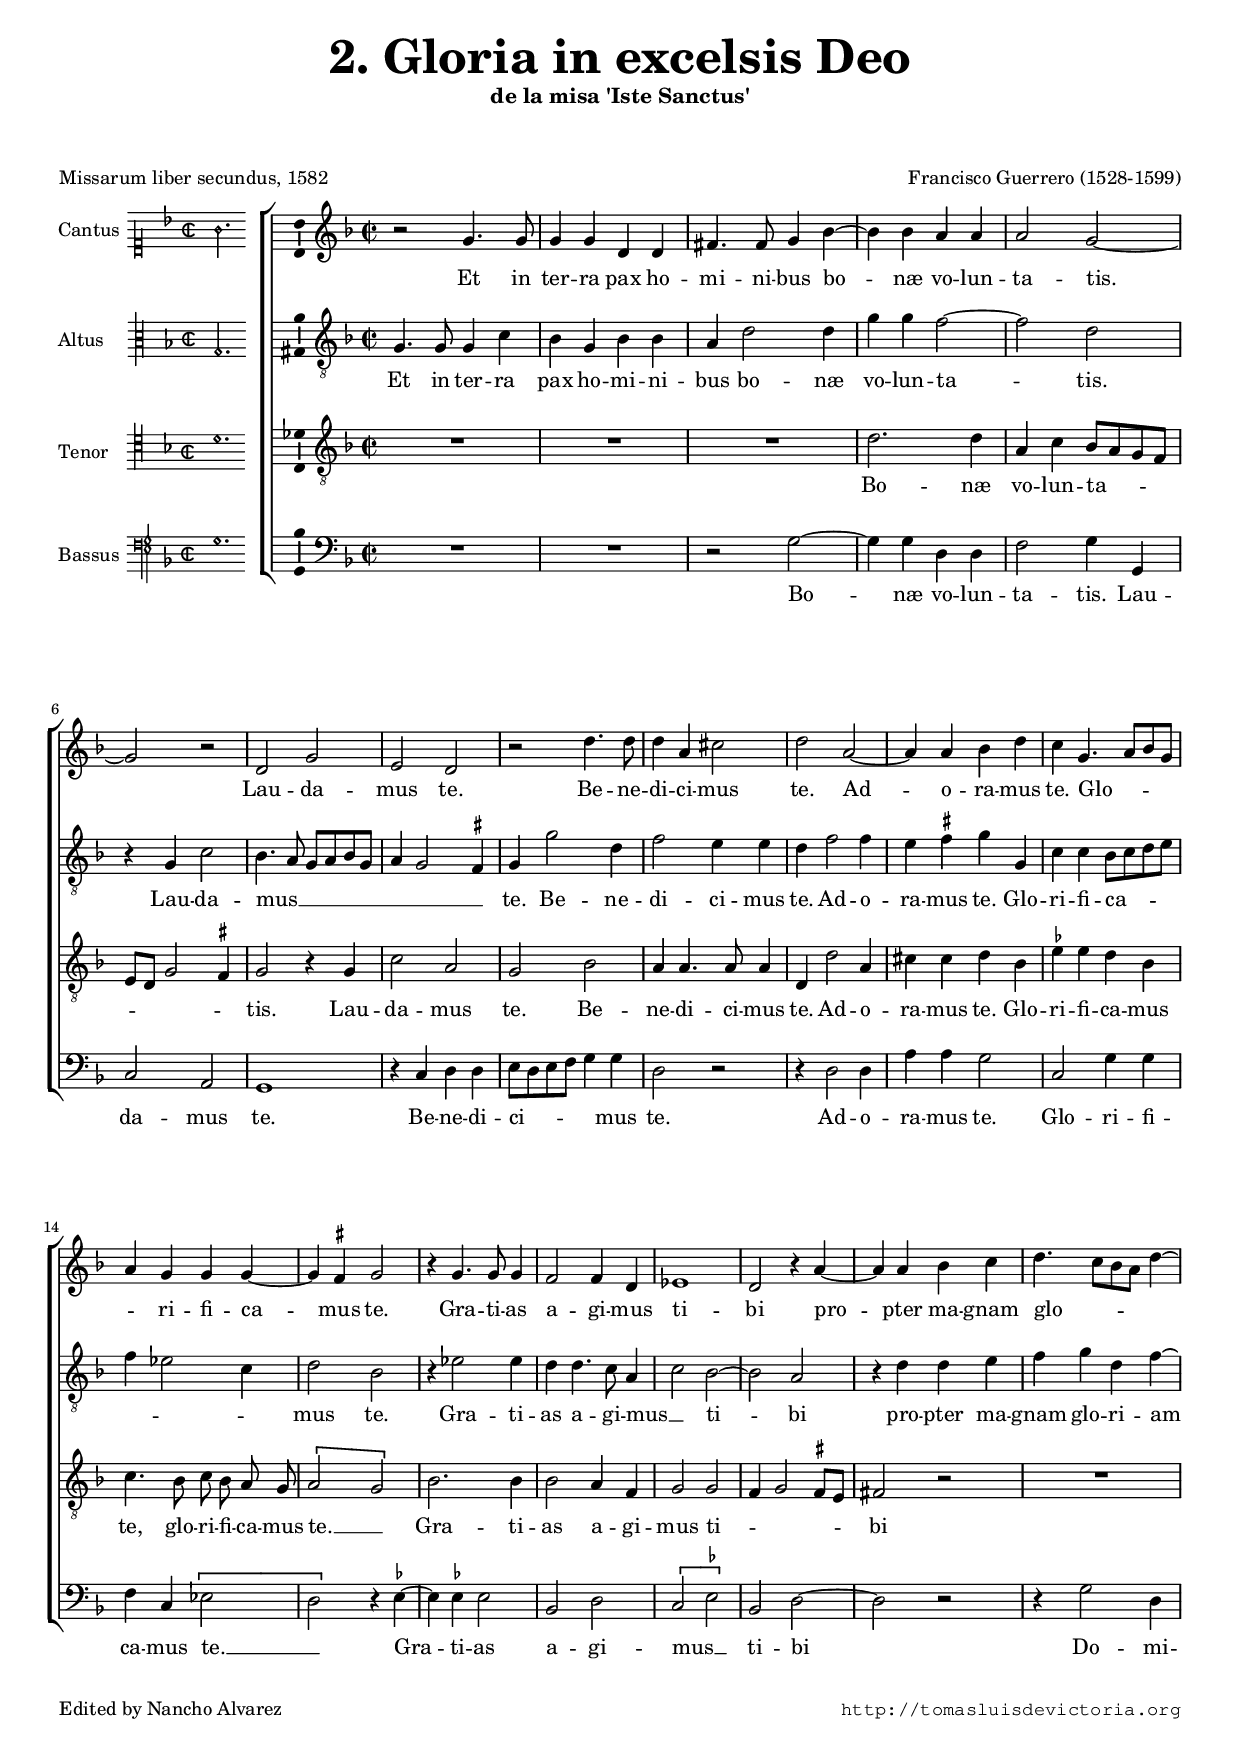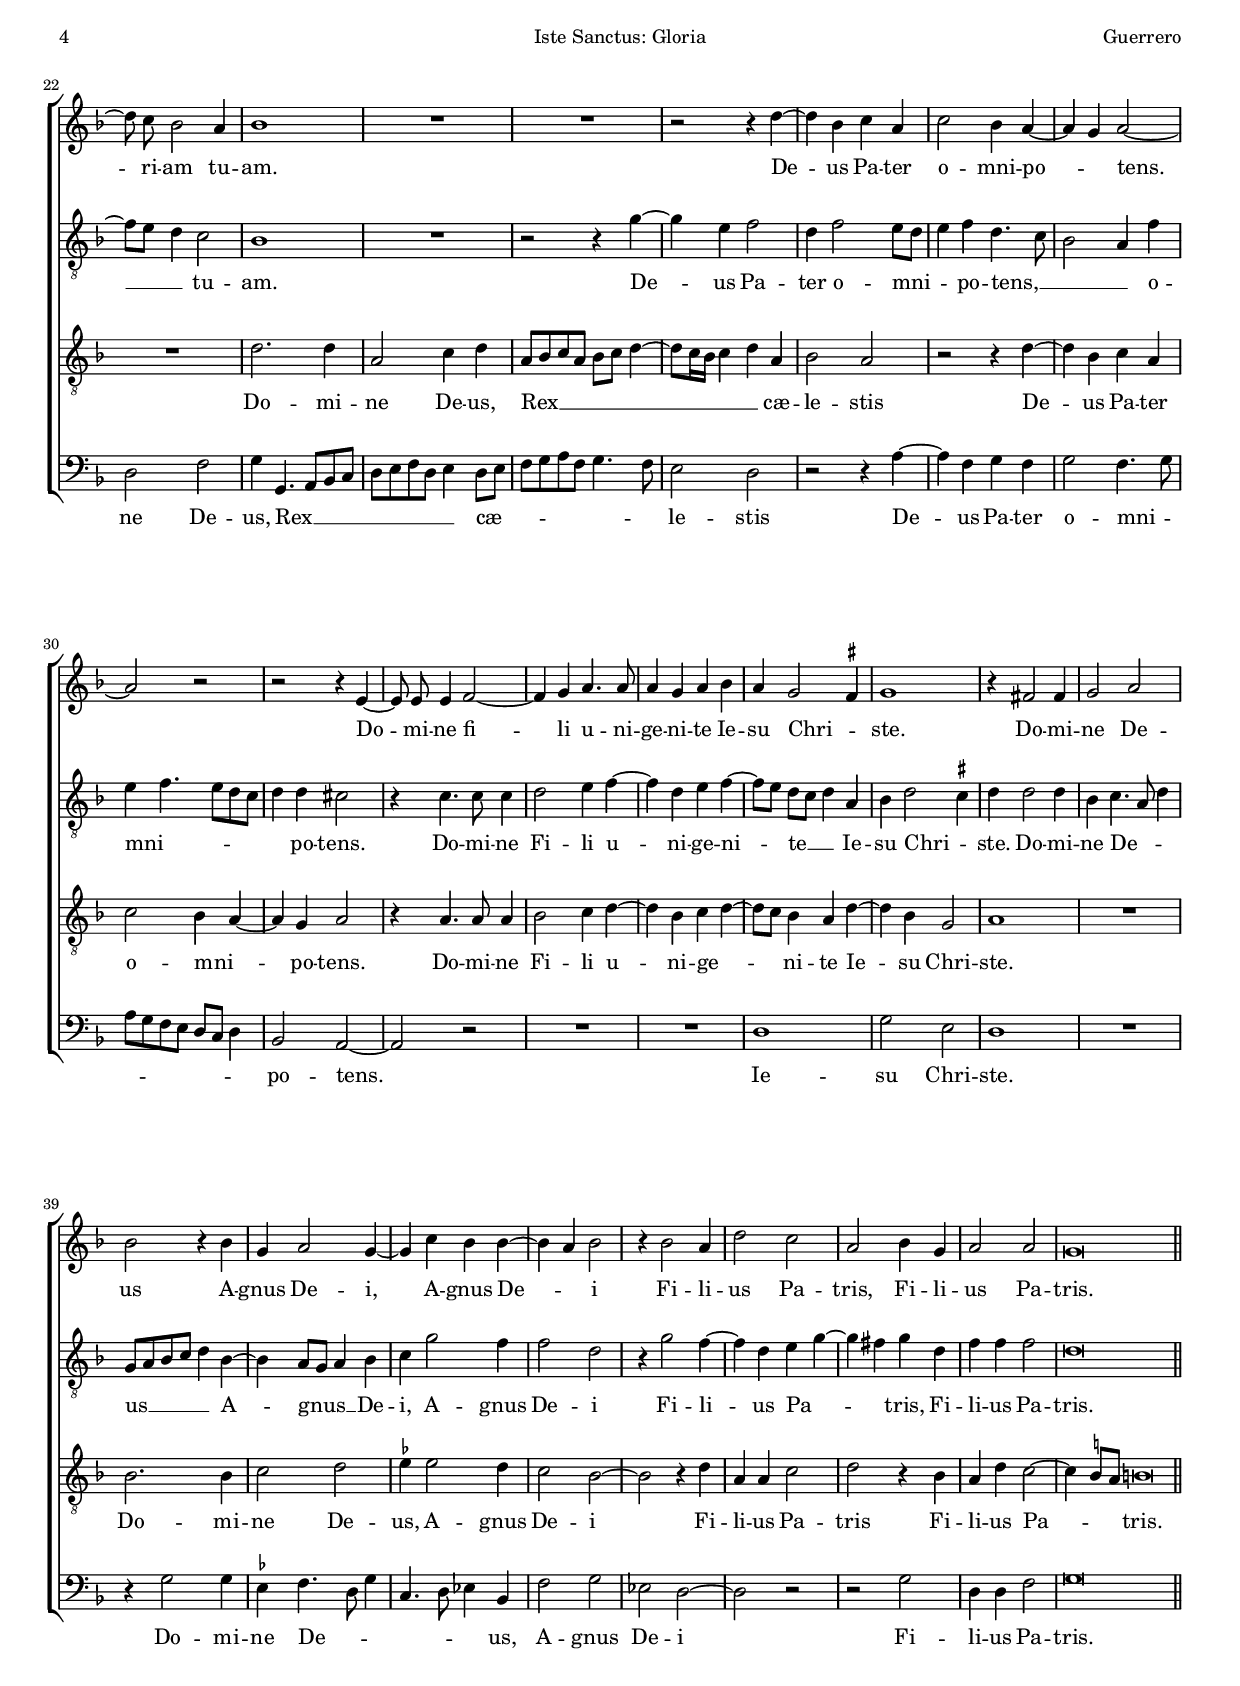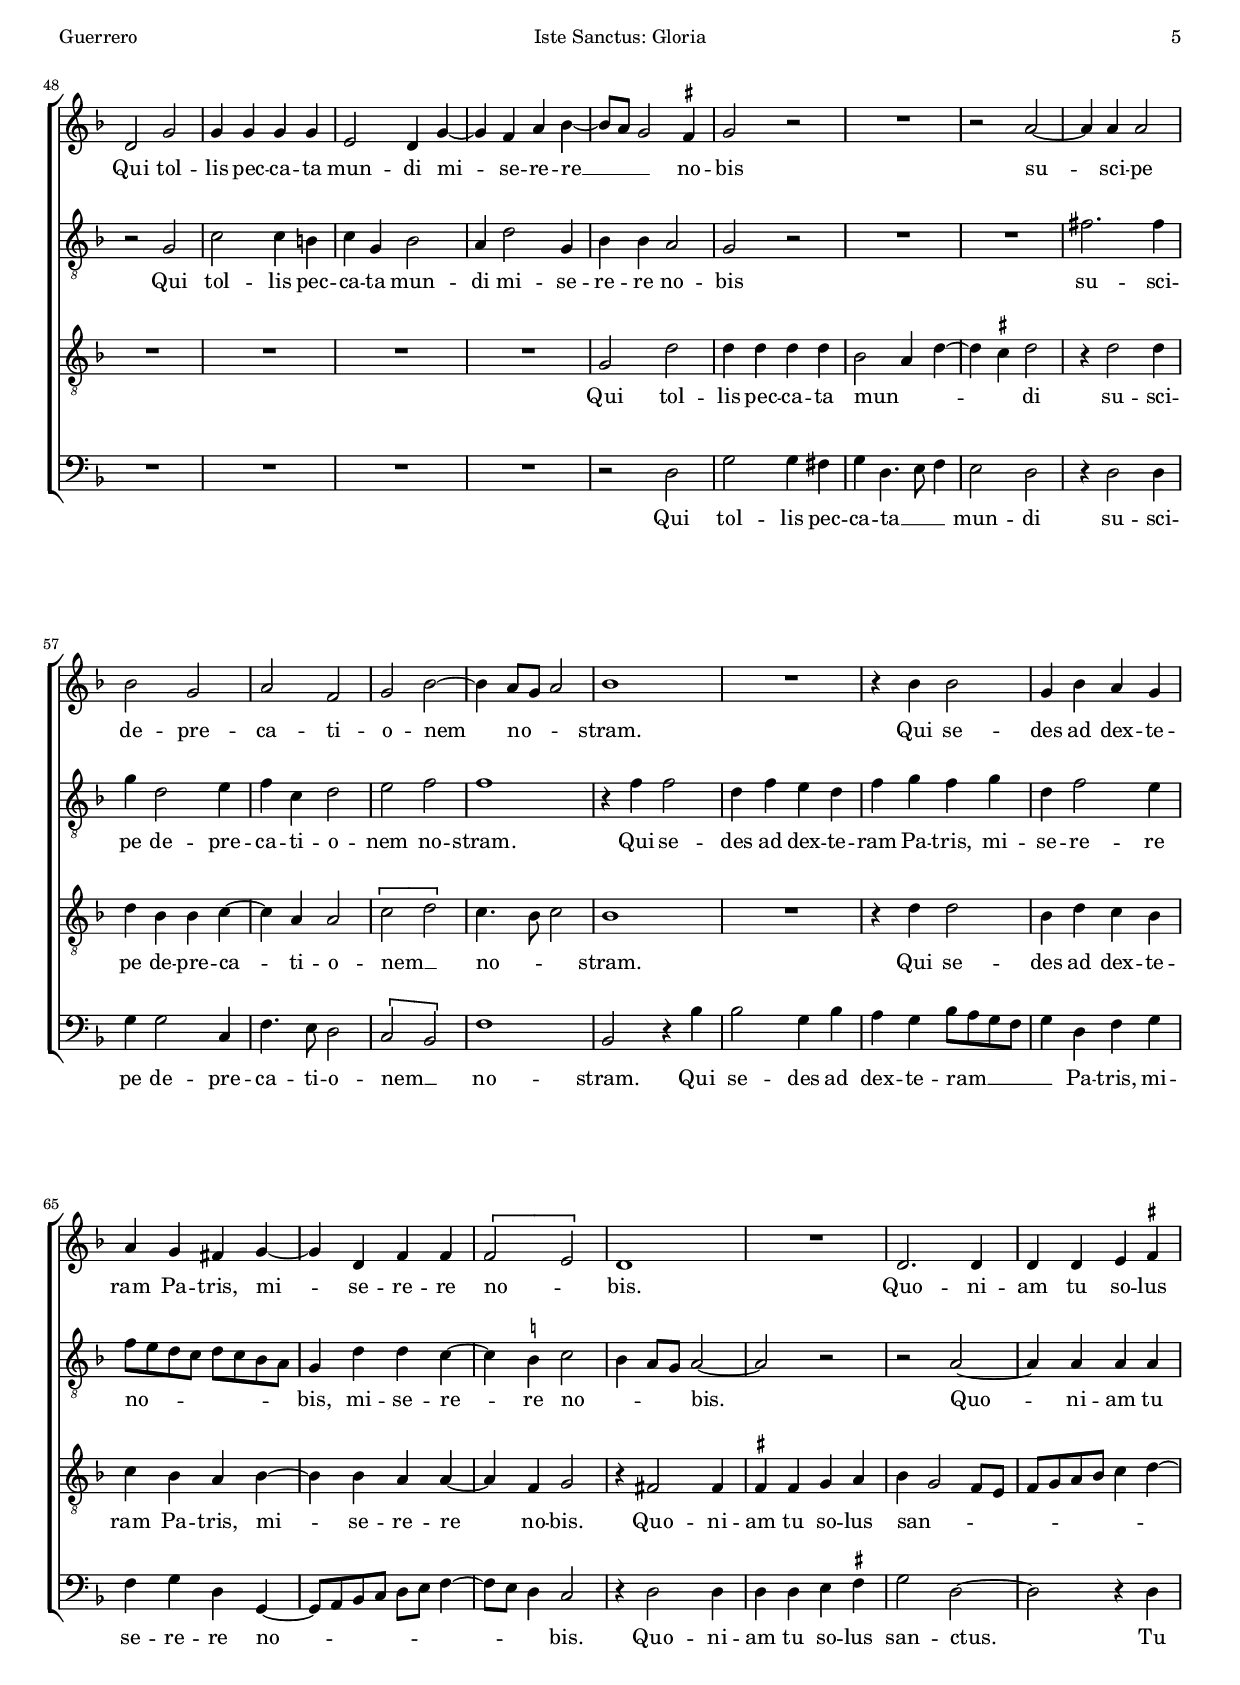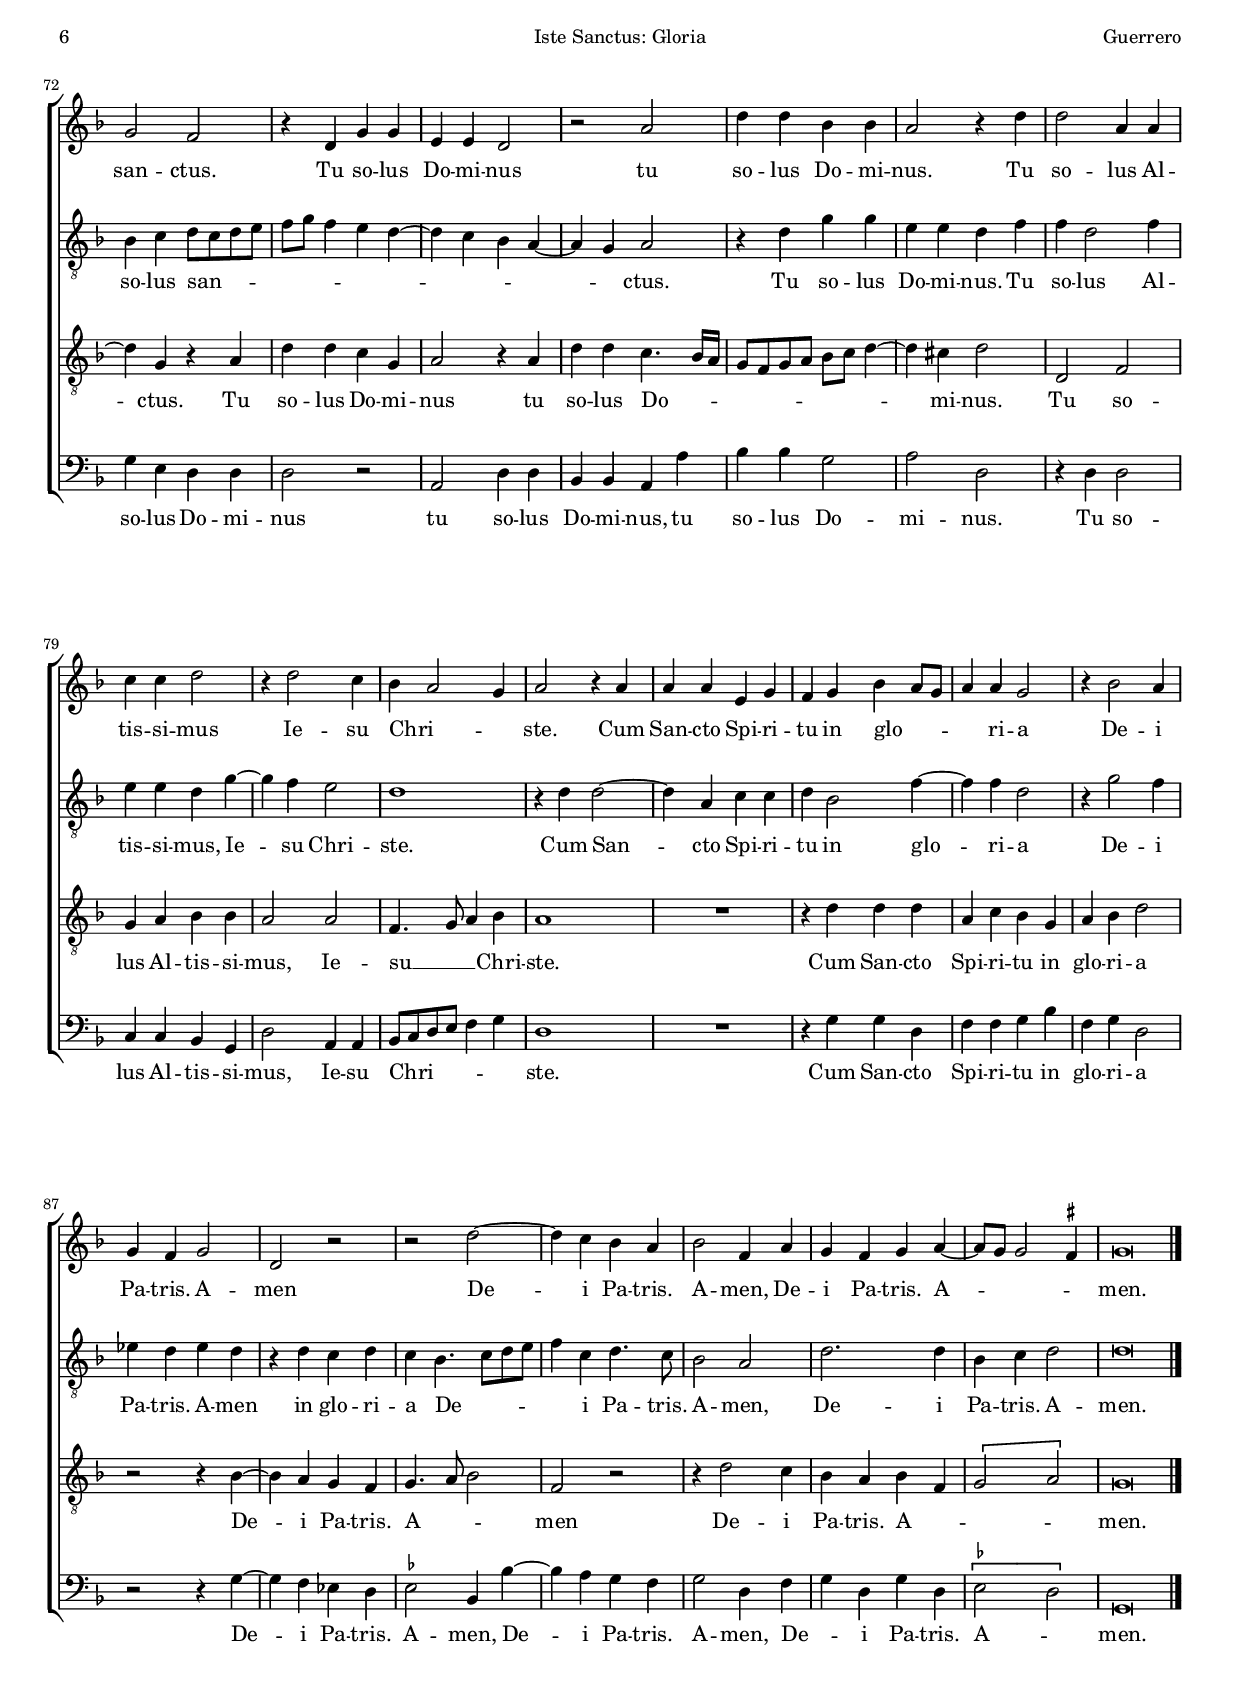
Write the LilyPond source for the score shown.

\version "2.18.0"

#(set-default-paper-size "a4")
#(set-global-staff-size 16.4)
#(ly:set-option 'point-and-click #f)
%mobile -s15.0 -i3.2

italicas=\override LyricText.font-shape = #'italic
rectas=\override LyricText.font-shape = #'upright
ss=\once \set suggestAccidentals = ##t
incipitwidth = 20

htitle="Iste Sanctus: Gloria"
hcomposer="Guerrero"

\header {
	title=\markup{\larger \larger \larger \larger "2. Gloria in excelsis Deo"}
	subtitle="de la misa 'Iste Sanctus'"
	subsubtitle=\markup{\null \vspace #2 }
	composer="Francisco Guerrero (1528-1599)"
        pdfauthor=\composer
	%opus="(-)"
	poet="Missarum liber secundus, 1582"
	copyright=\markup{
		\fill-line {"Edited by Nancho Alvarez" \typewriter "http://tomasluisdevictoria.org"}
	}
%	tagline=""
}

global={\key f \major \time 2/2 \skip 1*47 \bar "||" \break
				\skip 1*47 \bar "|." }


cantus=\relative c''{
	r2 g4. g8
	g4 g d d
	fis4. fis8 g4 bes ~
	bes bes a a
	a2 g ~
	g r
	d g
	e d
	r d'4. d8
	d4 a cis2
	d a ~
	a4 a bes d
	c g4. a8 bes g
	a4 g g g ~
	g \ss fis g2
	r4 g4. g8 g4
	f2 f4 d
	ees1
	d2 r4 a' ~
	a a bes c 
	d4. c8[ bes a] d4 ~
	d8 \noBeam c bes2 a4 
	bes1
	R1*2
	r2 r4 d ~
	d bes c a
	c2 bes4 a ~
	a g a2 ~
	a r
	r r4 e ~
	e8 \noBeam e e4 f2 ~
	f4 g a4. a8
	a4 g a bes
	a g2 \ss fis4
	g1
	r4 fis2 fis4
	g2 a
	bes r4 bes
	g4 a2 g4 ~
	g c bes bes ~
	bes a bes2
	r4 bes2 a4 
	d2 c
	a bes4 g
	a2 a 
	g\breve*1/2
	d2 g 
	g4 g g g
	e2 d4 g ~
	g f a bes ~
	bes8 a g2 \ss fis4 
	g2 r
	R1
	r2 a2 ~
	a4 a a2
	bes g
	a f
	g bes ~
	bes4 a8 g a2
	bes1
	R1
	r4 bes bes2
	g4 bes a g
	a4 g fis g ~
	g d f f
	\[f2 e\]
	d1 
	R1
	d2. d4
	d d e \ss fis
	g2 f
	r4 d g g
	e e d2
	r2 a'
	d4 d bes bes
	a2 r4 d
	d2 a4 a 
	c c d2
	r4 d2 c4
	bes4 a2 g4
	a2 r4 a
	a a e g
	f g bes a8 g
	a4 a g2
	r4 bes2 a4
	g f g2
	d r
	r d' ~
	d4 c bes a 
	bes2 f4 a
	g f g a ~
	a8 g g2 \ss fis4 
	g\breve*1/2
}

altus=\relative c'{
	g4. g8 g4 c
	bes g bes bes
	a d2 d4
	g g f2 ~
	f d
	r4 g, c2
	bes4. a8 g a bes g
	a4 g2 \ss fis4
	g4 g'2 d4
	f2 e4 e
	d f2 f4
	e \ss fis g g,
	c c bes8 c d e
	f4 ees2 c4
	d2 bes
	r4 ees2 ees4
	d4 d4. c8 a4
	c2 bes ~
	bes a
	r4 d d e 
	f g d f ~
	f8 e d4 c2
	bes1
	R1
	r2 r4 g' ~
	g e f2
	d4 f2 e8 d
	e4 f d4. c8
	bes2 a4 f'
	e4 f4. e8 d c
	d4 d cis2
	r4 \ss c4. c8 c4
	d2 e4 f ~
	f d e f ~
	f8[ e] d[ c] d4 a 
	bes4 d2 \ss cis4
	d4 d2 d4
	bes c4. a8 d4
	g,8 a bes c d4 bes ~
	bes4 a8 g a4 bes
	c g'2 f4
	f2 d
	r4 g2 f4 ~
	f d e g ~
	g fis g d
	f f f2
	d\breve*1/2
	r2 g,
	c2 c4 b
	c g bes2
	a4 d2 g,4
	bes4 bes a2
	g r
	R1*2
	fis'2. fis4
	g d2 e4
	f c d2
	e f
	f1
	r4 f f2
	d4 f e d
	f g f g
	d f2 e4
	f8 e d c d c bes a
	g4 d' d c ~
	c \ss b c2
	bes4 a8 g a2 ~
	a r
	r a ~ 
	a4 a a a
	bes c d8 c d e
	f8 g f4 e d ~
	d c bes a ~
	a g a2
	r4 d g g
	e e d f
	f d2 f4
	e e d g ~
	g f e2
	d1
	r4 d d2 ~
	d4 a c c
	d bes2 f'4 ~
	f f d2
	r4 g2 f4
	ees d ees d
	r4 d c d
	c bes4. c8 d e
	f4 c d4. c8
	bes2 a
	d2. d4
	bes4 c d2 
	d\breve*1/2
}

tenor=\relative c'{
	R1*3
	d2. d4
	a4 c bes8 a g f
	e d g2 \ss fis4
	g2 r4 g
	c2 a
	g bes
	a4 a4. a8 a4
	d, d'2 a4
	cis cis d bes
	\ss ees ees d bes
	c4. bes8 c \noBeam bes \noBeam a \noBeam g
	\[a2 g\]
	bes2. bes4
	bes2 a4 f
	g2 g
	f4 g2 \ss fis8 e
	fis2 r
	R1*2
	d'2. d4 
	a2 c4 d
	a8 bes c a bes c d4 ~
	d8 c16 bes c4 d a
	bes2 a
	r2 r4 d ~
	d bes c a
	c2 bes4 a ~
	a g a2
	r4 a4. a8 a4
	bes2 c4 d ~
	d bes c d ~
	d8 c bes4 a d ~
	d bes g2 
	a1
	R1
	bes2. bes4
	c2 d
	\ss ees4 ees2 d4
	c2 bes ~
	bes r4 d
	a a c2
	d r4 bes
	a d c2 ~
	c4 \ss b8 a b!\breve*1/4
	R1*4
	g2 d'
	d4 d d d
	bes2 a4 d ~
	d \ss cis d2
	r4 d2 d4
	d bes bes c ~
	c a a2
	\[c d\]
	c4. bes8 c2
	bes1
	R1
	r4 d d2
	bes4 d c bes
	c bes a bes ~
	bes bes a a ~
	a f g2
	r4 fis2 fis4
	\ss fis fis g a
	bes4 g2 f8 e
	f g a bes c4 d ~
	d g, r a
	d d c g 
	a2 r4 a
	d d c4. bes16 a
	g8 f g a bes c d4 ~
	d cis d2
	d, f
	g4 a bes bes
	a2 a
	f4. g8 a4 bes
	a1
	R1
	r4 d d d
	a c bes g
	a bes d2
	r2 r4 bes ~
	bes a g f
	g4. a8 bes2
	f2 r
	r4 d'2 c4
	bes a bes f
	\[g2 a\]
	g\breve*1/2
}

bassus=\relative c'{
	R1*2
	r2 g ~
	g4 g d4 d
	f2 g4 g,
	c2 a
	g1
	r4 c d d
	e8 d e f g4 g
	d2 r
	r4 d2 d4 
	a'a g2
	c, g'4 g
	f4 c \[ees2 
	d\] r4 \ss ees4 ~
	ees \ss ees! ees2
	bes d
	\[c \ss ees\]
	bes d ~
	d r
	r4 g2 d4
	d2 f
	g4 g,4. a8 bes c
	d e f d e4 d8 e
	f g a f g4. f8
	e2 d
	r2 r4 a' ~
	a f g f
	g2 f4. g8
	a8 g f e d c d4
	bes2 a ~
	a r
	R1*2
	d1
	g2 e
	d1 
	R1
	r4 g2 g4
	\ss ees4 f4. d8 g4
	c,4. d8 ees4 bes
	f'2 g
	ees2 d ~
	d r
	r g 
	d4 d f2
	g\breve*1/2
	R1*4
	r2 d
	g g4 fis 
	g d4. e8 f4
	e2 d
	r4 d2 d4
	g g2 c,4
	f4. e8 d2
	\[c bes\]
	f'1 
	bes,2 r4 bes'
	bes2 g4 bes
	a g bes8 a g f
	g4 d f g
	f g d g, ~
	g8 a bes c d e f4 ~
	f8 e d4 c2
	r4 d2 d4
	d d e \ss fis
	g2 d ~
	d r4 d
	g e d d 
	d2 r
	a d4 d
	bes bes a a'
	bes bes g2
	a d,
	r4 d4 d2
	c4 c bes g
	d'2 a4 a
	bes8 c d e f4 g
	d1
	R1
	r4 g g d
	f f g bes
	f g d2
	r2 r4 g ~
	g f ees d
	\ss ees2 bes4 bes' ~
	bes a g f
	g2 d4 f
	g d g d
	\[\ss ees2 d\]
	g,\breve*1/2
}


textocantus=\lyricmode{
Et in ter -- ra pax ho -- mi -- ni -- bus bo -- næ vo -- lun -- ta -- tis.
Lau -- da -- mus te.
Be -- ne -- di -- ci -- mus te.
Ad -- o -- ra -- mus te.
Glo -- _ _ _ _ ri -- fi -- ca -- mus te.
Gra -- ti -- as a -- gi -- mus ti -- bi
pro -- pter ma -- gnam glo -- _ _ _ _ ri -- am tu -- am.
De -- us Pa -- ter o -- mni -- po -- _ tens.
Do -- mi -- ne fi -- li u -- ni -- ge -- ni -- te Ie -- su Chri -- _ ste.
Do -- mi -- ne De -- us
A -- gnus De -- i,
A -- gnus De -- _ i
Fi -- li -- us Pa -- tris,
Fi -- li -- us Pa -- tris.
Qui tol -- lis pec -- ca -- ta mun -- di
mi -- se -- re -- re __ _ _ no -- bis
su -- sci -- pe de -- pre -- ca -- ti -- o -- nem no -- _ _ stram.
Qui se -- des ad dex -- te -- ram Pa -- tris,
mi -- se -- re -- re no -- _ bis.
Quo -- ni -- am tu so -- lus san -- ctus.
Tu so -- lus Do -- mi -- nus
tu so -- lus Do -- mi -- nus.
Tu so -- lus Al -- tis -- si -- mus
Ie -- su Chri -- _ _ ste.
Cum San -- cto Spi -- ri -- tu in glo -- _ _ _ ri -- a 
De -- i Pa -- tris.
A -- men
De -- i Pa -- tris. 
A -- men,
De -- i Pa -- tris.
A -- _ _ _ men.
}

textoaltus=\lyricmode{
Et in ter -- ra pax ho -- mi -- ni -- bus bo -- næ vo -- lun -- ta -- tis.
Lau -- da -- mus __ _ _ _ _ _ _ _ _ te.
Be -- ne -- di -- ci -- mus te.
Ad -- o -- ra -- mus te.
Glo -- ri -- fi -- ca -- _ _ _ _ _ _ mus te.
Gra -- ti -- as a -- gi -- mus __ _ ti -- bi
pro -- pter ma -- gnam glo -- ri -- am __ _ _ tu -- am.
De -- us Pa -- ter o -- mni -- _ _ po -- tens, __ _ _ _ 
o -- mni -- _ _ _ _ _ po -- tens.
Do -- mi -- ne Fi -- li u -- ni -- ge -- ni -- _ te __ _ _ Ie -- su Chri -- _ ste.
Do -- mi -- ne De -- _ _ us __ _ _ _ _ A -- gnus __ _ _ De -- i,
A -- gnus De -- i
Fi -- li -- us Pa -- _ _ tris,
Fi -- li -- us Pa -- tris.
Qui tol -- lis pec -- ca -- ta mun -- di
mi -- se -- re -- re no -- bis
su -- sci -- pe de -- pre -- ca -- ti -- o -- nem no -- stram.
Qui se -- des ad dex -- te -- ram Pa -- tris,
mi -- se -- re -- re no -- _ _ _ _ _ _ _ bis, 
mi -- se -- re -- re no -- _ _ _ bis.
Quo -- ni -- am tu so -- lus san -- _ _ _ _ _ _ _ _ _ _ _ _ ctus.
Tu so -- lus Do -- mi -- nus.
Tu so -- lus Al -- tis -- si -- mus,
Ie -- su Chri -- ste.
Cum San -- cto Spi -- ri -- tu in glo -- ri -- a
De -- i Pa -- tris.
A -- men
in glo -- ri -- a De -- _ _ _ _ i Pa -- tris.
A -- men,
De -- i Pa -- tris.
A -- men. 
}

textotenor=\lyricmode{
Bo -- næ vo -- lun -- ta -- _ _ _ _ _ _ _ tis.
Lau -- da -- mus te.
Be -- ne -- di -- ci -- mus te.
Ad -- o -- ra -- mus te.
Glo -- ri -- fi -- ca -- mus te,
glo -- ri -- fi -- ca -- mus te. __ _ 
Gra -- ti -- as a -- gi -- mus ti -- _ _ _ _ bi
Do -- mi -- ne De -- us,
Rex __ _ _ _ _ _ _ _ _ _ _ cæ -- le -- stis
De -- us Pa -- ter o -- mni -- _ po -- tens.
Do -- mi -- ne Fi -- li u -- ni -- ge -- _ _ ni -- te
Ie -- su Chri -- ste.
Do -- mi -- ne De -- us, A -- gnus De -- i
Fi -- li -- us Pa -- tris
Fi -- li -- us Pa -- _ _ tris.
Qui tol -- lis pec -- ca -- ta mun -- _ _ _ di
su -- sci -- pe de -- pre -- ca -- ti -- o -- nem __ _ 
no -- _ _ stram.
Qui se -- des ad dex -- te -- ram Pa -- tris,
mi -- se -- re -- re no -- bis.
Quo -- ni -- am tu so -- lus san -- _ _ _ _ _ _ _ _ _ ctus.
Tu so -- lus Do -- mi -- nus
tu so -- lus Do -- _ _ _ _ _ _ _ _ _ mi -- nus.
Tu so -- lus Al -- tis -- si -- mus,
Ie -- su __ _ _ Chri -- ste.
Cum San -- cto Spi -- ri -- tu in glo -- ri -- a
De -- i Pa -- tris.
A -- _ _ men
De -- i Pa -- tris.
A -- _ _ _ men.
}

textobassus=\lyricmode{
Bo -- næ vo -- lun -- ta -- tis.
Lau -- da -- mus te.
Be -- ne -- di -- ci -- _ _ _ _ mus te.
Ad -- o -- ra -- mus te.
Glo -- ri -- fi -- ca -- mus te. __ _ 
Gra -- ti -- as a -- gi -- mus __ _ ti -- bi
Do -- mi -- ne De -- us,
Rex __ _ _ _ _ _ _ _ _ cæ -- _ _ _ _ _ _ _ le -- stis
De -- us Pa -- ter o -- mni -- _ _ _ _ _ _ _ _ po -- tens.
Ie -- su Chri -- ste.
Do -- mi -- ne De -- _ _ _ _ _ us,
A -- gnus De -- i
Fi -- li -- us Pa -- tris.
Qui tol -- lis pec -- ca -- ta __ _ _ mun -- di
su -- sci -- pe de -- pre -- ca -- ti -- o -- nem __ _ 
no -- stram.
Qui se -- des ad dex -- te -- ram __ _ _ _ _ Pa -- tris,
mi -- se -- re -- re no -- _ _ _ _ _ _ _ _ bis.
Quo -- ni -- am tu so -- lus san -- ctus.
Tu so -- lus Do -- mi -- nus
tu so -- lus Do -- mi -- nus,
tu so -- lus Do -- mi -- nus.
Tu so -- lus Al -- tis -- si -- mus, 
Ie -- su Chri -- _ _ _ _ _ ste.
Cum San -- cto Spi -- ri -- tu in glo -- ri -- a
De -- i Pa -- tris.
A -- men,
De -- i Pa -- tris. A -- men,
De -- _ i Pa -- tris.
A -- _ men.
}



incipitcantus=\markup{
	\score{
		{ 
		\set Staff.instrumentName="Cantus "
		\override NoteHead.style = #'neomensural
		\override Rest.style = #'neomensural
		\override Staff.TimeSignature.style = #'neomensural
		\cadenzaOn 
		\clef "petrucci-c1"
		\key f \major
		\time 2/2
		g'2.
		} 
	\layout {
		\context {\Voice
			\remove Ligature_bracket_engraver
			\consists Mensural_ligature_engraver
		}
		line-width=\incipitwidth
		indent = 0
	}
	}
}


incipitaltus=\markup{
	\score{
		{ 
		\set Staff.instrumentName="Altus    "
		\override NoteHead.style = #'neomensural 
		\override Rest.style = #'neomensural
		\override Staff.TimeSignature.style = #'neomensural
		\cadenzaOn 
		\clef "petrucci-c3"
		\key f \major
		\time 2/2
		g2.
		} 
	\layout {
		\context {\Voice
			\remove Ligature_bracket_engraver
			\consists Mensural_ligature_engraver
		}
		line-width=\incipitwidth
		indent = 0
	}
	}
}


incipittenor=\markup{
	\score{
		{ 
		\set Staff.instrumentName="Tenor   "
		\override NoteHead.style = #'neomensural 
		\override Rest.style = #'neomensural
		\override Staff.TimeSignature.style = #'neomensural
		\cadenzaOn 
		\clef "petrucci-c4"
		\key f \major
		\time 2/2
		d'1.
		} 
	\layout {
		\context {\Voice
			\remove Ligature_bracket_engraver
			\consists Mensural_ligature_engraver
		}
		line-width=\incipitwidth
		indent=0
	}
	}
}


incipitbassus=\markup{
	\score{
		{ 
		\set Staff.instrumentName="Bassus "
		\override NoteHead.style = #'neomensural 
		\override Rest.style = #'neomensural
		\override Staff.TimeSignature.style = #'neomensural
		\cadenzaOn 
		\clef "petrucci-f4"
		\key f \major
		\time 2/2
		g1.
		} 
	\layout {
		\context {\Voice
			\remove Ligature_bracket_engraver
			\consists Mensural_ligature_engraver
		}
		line-width=\incipitwidth
		indent = 0
	}
	}
}





\score {\transpose c' c'{
\new ChoirStaff<<

	\new Staff <<\global
	\new Voice="v1" {
		\set Staff.instrumentName=\incipitcantus
		\clef "treble"
		\cantus }
	\new Lyrics \lyricsto "v1" {\textocantus }
	>>

	
	\new Staff << \global
	\new Voice="v2" {
		\set Staff.instrumentName=\incipitaltus
		\clef "G_8" 
		\altus}
	\new Lyrics \lyricsto "v2" {\textoaltus }
	>>

	
	\new Staff <<\global
	\new Voice="v3" {
		\set Staff.instrumentName=\incipittenor
		\clef "G_8"
		\tenor }
	\new Lyrics \lyricsto "v3" {\textotenor }
	>>
	

	\new Staff <<\global
	\new Voice="v4" {
		\set Staff.instrumentName=\incipitbassus
		\clef "bass" 
		\bassus }
	\new Lyrics \lyricsto "v4" {\textobassus }
	>>
	
>>

	}%transpose

\layout{ 
	\context {\Lyrics 
		\override VerticalAxisGroup.staff-affinity = #UP
		\override VerticalAxisGroup.nonstaff-relatedstaff-spacing =
			#'((basic-distance . 0) (minimum-distance . 0) (padding . 1))
		\override LyricText.font-size = #1.2
		\override LyricHyphen.minimum-distance = #0.5
	}
	\context {\Score 
		tempoHideNote = ##t
		\override BarNumber.padding = #2 
	}
	\context {\Voice 
		%melismaBusyProperties = #'()
		%autoBeaming = ##f
	}
	\context {\Staff 
                %\RemoveEmptyStaves
                %\override VerticalAxisGroup.remove-first = ##t
		\override VerticalAxisGroup.staff-staff-spacing =
			#'((basic-distance . 11) (minimum-distance . 0) (padding . 1))
		\consists Ambitus_engraver 
		\override LigatureBracket.padding = #1
	}
}

%\midi { \mtempo }

}


\paper{
	evenHeaderMarkup=\markup  \fill-line { \fromproperty #'page:page-number-string \htitle \hcomposer }
	oddHeaderMarkup= \markup  \fill-line { \on-the-fly #not-first-page \hcomposer \on-the-fly #not-first-page \htitle \on-the-fly #not-first-page \fromproperty #'page:page-number-string }
	%system-count=20
	%page-count = 8
	ragged-last-bottom = ##f
	indent=3.6\cm
	system-system-spacing =
	#'((basic-distance . 20) (minimum-distance . 0) (padding . 5))
	top-system-spacing = % header
	#'((basic-distance . 9) (minimum-distance . 0) (padding . 0))
	last-bottom-spacing = % footer
	#'((basic-distance . 12) (minimum-distance . 0) (padding . 0))
	markup-system-spacing.padding = #1.5

first-page-number=3
}